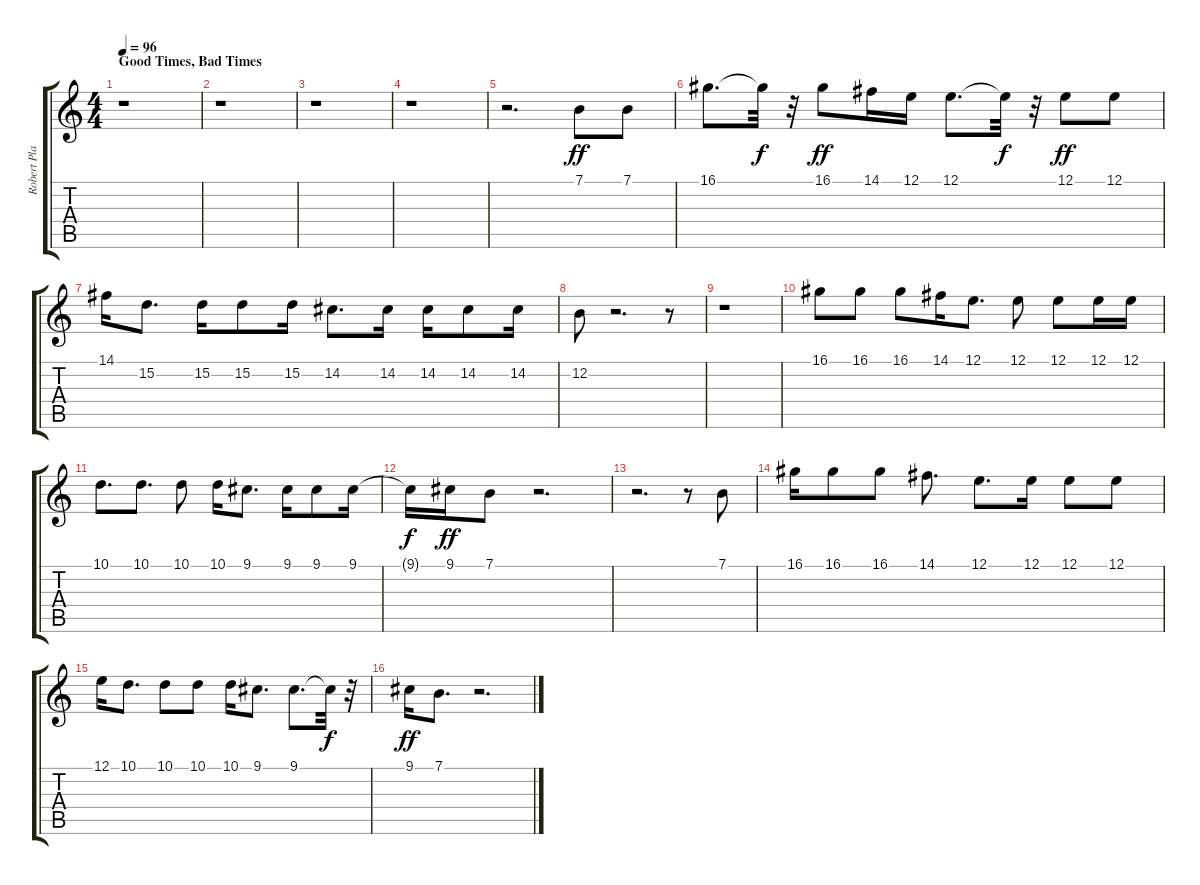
\track ("Robert Plant - Vocal" "Robert Pla") {instrument flute}
\staff {score tabs}
\tuning (E4 B3 G3 D3 A2 E2) {hide}
\ts (4 4)
\section ("" "Good Times, Bad Times")
\tempo 96
\clef g2
\ks c
r.1{dy ff instrument flute} |
r.1 |
r.1 |
r.1 |
r.2{d} 7.1.8 7.1.8 |
16.1.8{d} 16.1{t}.32{dy f} r.32 16.1.8{dy ff} 14.1.16 12.1.16 12.1.8{d} 12.1{t}.32{dy f} r.32 12.1.8{dy ff} 12.1.8 |
14.1.16 15.2.8{d} 15.2.16 15.2.8 15.2.16 14.2.8{d} 14.2.16 14.2.16 14.2.8 14.2.16 |
12.2.8 r.2{d} r.8 |
r.1 |
16.1.8 16.1.8 16.1.8 14.1.16 12.1.8{d} 12.1.8 12.1.8 12.1.16 12.1.16 |
10.1.8{d} 10.1.8{d} 10.1.8 10.1.16 9.1.8{d} 9.1.16 9.1.8 9.1.16 |
9.1{t}.16{dy f} 9.1.16{dy ff} 7.1.8 r.2{d} |
r.2{d} r.8 7.1.8 |
16.1.16 16.1.8 16.1.8 14.1.8{d} 12.1.8{d} 12.1.16 12.1.8 12.1.8 |
12.1.16 10.1.8{d} 10.1.8 10.1.8 10.1.16 9.1.8{d} 9.1.8{d} 9.1{t}.32{dy f} r.32 |
9.1.16{dy ff} 7.1.8{d} r.2{d}
